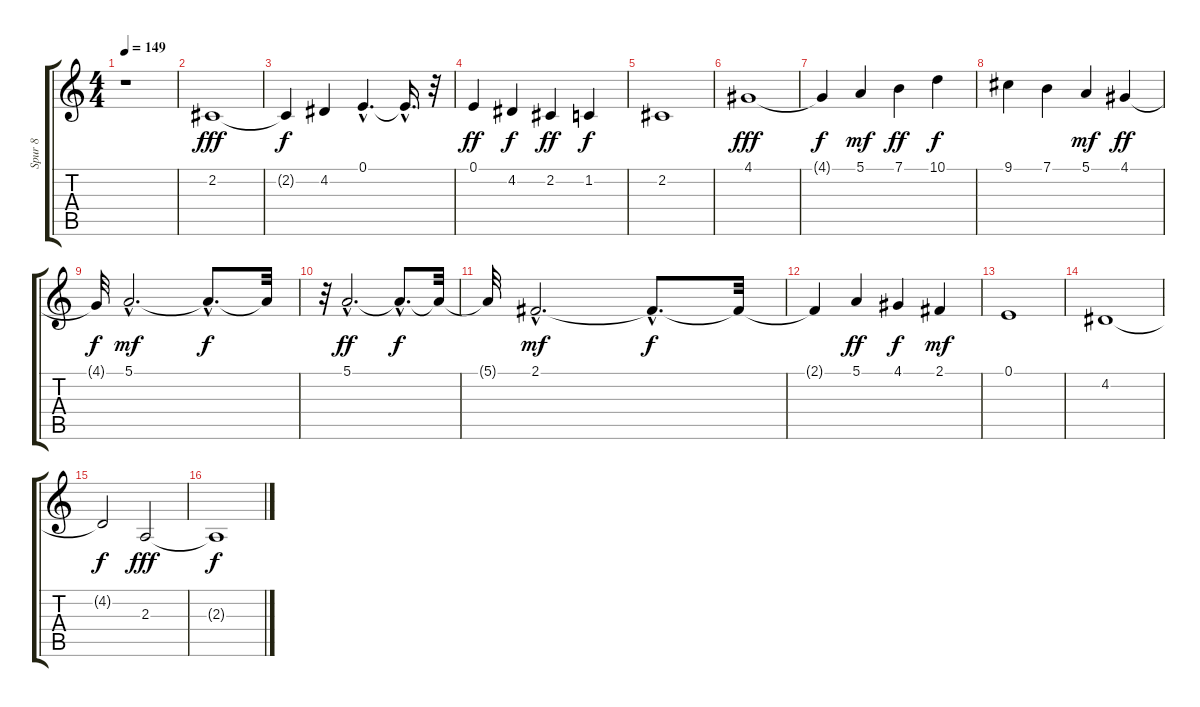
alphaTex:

\track ("Spur 8" "Spur 8") {instrument frenchhorn}
\staff {score tabs}
\tuning (E4 B3 G3 D3 A2 E2) {hide}
\ts (4 4)
\tempo 149
\clef g2
\ks c
r.1{dy f} |
2.2.1{dy fff} |
2.2{t}.4{dy f} 4.2.4 0.1{hac}.4{d} 0.1{hac t}.16{d} r.32 |
0.1.4{dy ff} 4.2.4{dy f} 2.2.4{dy ff} 1.2.4{dy f} |
2.2.1 |
4.1.1{dy fff} |
4.1{t}.4{dy f} 5.1.4{dy mf} 7.1.4{dy ff} 10.1.4{dy f} |
9.1.4 7.1.4 5.1.4{dy mf} 4.1.4{dy ff} |
4.1{t}.32{dy f} 5.1{hac}.2{d dy mf} 5.1{hac t}.8{d dy f} 5.1{t}.32 |
r.32 5.1{hac}.2{d dy ff} 5.1{hac t}.8{d dy f} 5.1{t}.32 |
5.1{t}.32 2.1{hac}.2{d dy mf} 2.1{hac t}.8{d dy f} 2.1{t}.32 |
2.1{t}.4 5.1.4{dy ff} 4.1.4{dy f} 2.1.4{dy mf} |
0.1.1 |
4.2.1 |
4.2{t}.2{dy f} 2.3.2{dy fff} |
2.3{t}.1{dy f}
